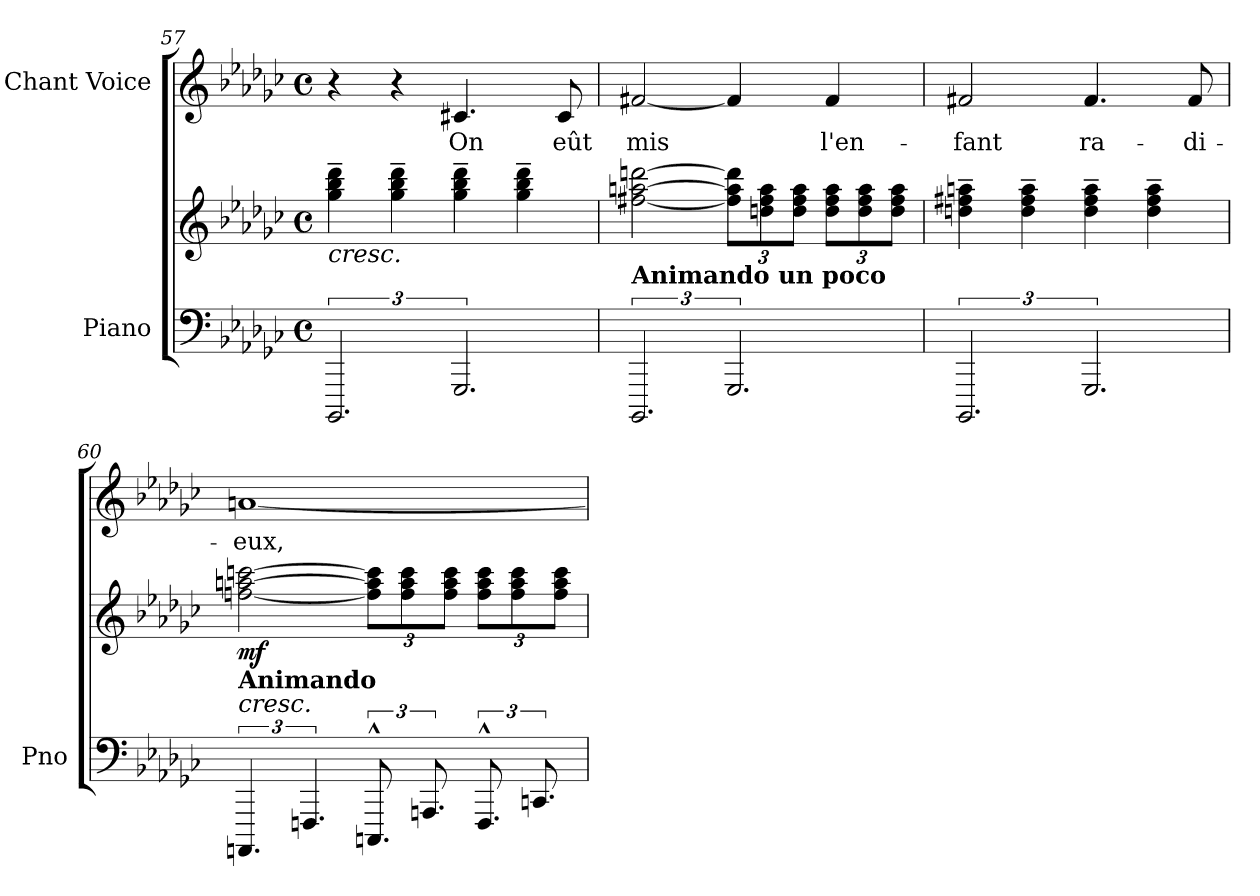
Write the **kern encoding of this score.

**kern	**kern	**dynam	**kern	**text
*part2	*part2	*part2	*part1	*part1
*staff3	*staff2	*staff2/3	*staff1	*staff1
*I"Piano	*	*	*I"Chant Voice	*
*I'Pno	*	*	*	*
*clefF4	*clefG2	*	*clefG2	*
*k[b-e-a-d-g-c-]	*k[b-e-a-d-g-c-]	*	*k[b-e-a-d-g-c-]	*
*M4/4	*M4/4	*	*M4/4	*
*met(c)	*met(c)	*	*met(c)	*
=57	=57	=57	=57	=57
!	!LO:TX:b:i:t=cresc.	!	!	!
3.BBBB-	4gg-\~ 4bb-\~ 4ddd-\~	.	4r	.
.	4gg-\~ 4bb-\~ 4ddd-\~	.	4r	.
!	!	!	!	!LO:LY:b
3.GGG-	4gg-\~ 4bb-\~ 4ddd-\~	.	4.c#X/	On
.	4gg-\~ 4bb-\~ 4ddd-\~	.	.	.
!	!	!	!	!LO:LY:b
.	.	.	8c#/	eût
!!LO:LB:g=z
=58	=58	=58	=58	=58
!	!LO:TX:b:B:t=Animando un poco	!	!	!
!	!	!	!	!LO:LY:b
3.BBBB-	[2ff#X\ [2aan\ [2dddn\	.	[2f#X/	mis
3.GGG-	12ff#\] 12aa\] 12ddd\]L	.	4f#/]	.
.	12ddn\ 12ff#\ 12aa\	.	.	.
.	12dd\ 12ff#\ 12aa\J	.	.	.
!	!	!	!	!LO:LY:b
.	12dd\ 12ff#\ 12aa\L	.	4f#/	l'en-
.	12dd\ 12ff#\ 12aa\	.	.	.
.	12dd\ 12ff#\ 12aa\J	.	.	.
=59	=59	=59	=59	=59
!	!	!	!	!LO:LY:b
3.BBBB-	4ddn\~ 4ff#X\~ 4aan\~	.	2f#X/	-fant
.	4dd\~ 4ff#\~ 4aa\~	.	.	.
!	!	!	!	!LO:LY:b
3.GGG-	4dd\~ 4ff#\~ 4aa\~	.	4.f#/	ra-
.	4dd\~ 4ff#\~ 4aa\~	.	.	.
!	!	!	!	!LO:LY:b
.	.	.	8f#/	-di-
=60	=60	=60	=60	=60
!	!LO:TX:b:B:t=Animando	!	!	!
!	!LO:TX:b:i:t=cresc.	!	!	!
!	!	!LO:DY:b	!	!LO:LY:b
6.AAAAn/	[2ffn\ [2aan\ [2cccn\	mf	[1an	-eux,
6.FFFn/	.	.	.	.
12.CCCn^^/	12ff\] 12aa\] 12ccc\]L	.	.	.
.	12ff\ 12aa\ 12ccc\	.	.	.
12.AAAn/	.	.	.	.
.	12ff\ 12aa\ 12ccc\J	.	.	.
12.FFF^^/	12ff\ 12aa\ 12ccc\L	.	.	.
.	12ff\ 12aa\ 12ccc\	.	.	.
12.CCn/	.	.	.	.
.	12ff\ 12aa\ 12ccc\J	.	.	.
=	=	=	=	=
*-	*-	*-	*-	*-
